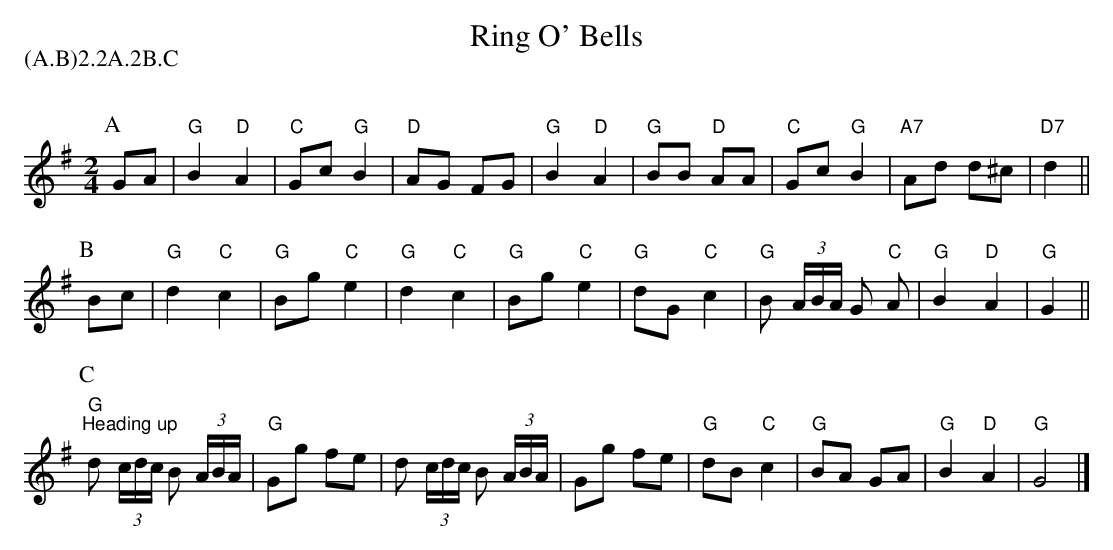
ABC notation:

X:1
T:Ring O' Bells
Q:100
M:2/4
L:1/8
P:(A.B)2.2A.2B.C
K:G
P:A
GA |\
"G" B2 "D" A2 | "C" Gc "G" B2 | "D" AG FG | "G" B2 "D" A2 |\
"G" BB "D" AA | "C" Gc "G" B2 | "A7" Ad d^c | "D7" d2 ||
P:B
Bc |\
"G" d2 "C" c2 | "G" Bg "C" e2 | "G" d2 "C" c2 | "G" Bg "C" e2 |\
"G" dG "C" c2 | "G" B (3A/2B/2A/2 G "C" A | "G" B2 "D" A2 | "G" G2 ||
P:C
"G" "^Heading up" d (3c/2d/2c/2 B (3A/2B/2A/2 |\
"G" Gg fe | d (3c/2d/2c/2 B (3A/2B/2A/2 |\
Gg fe | "G" dB "C" c2 | "G" BA GA | "G" B2 "D" A2 | "G" G4 |]
